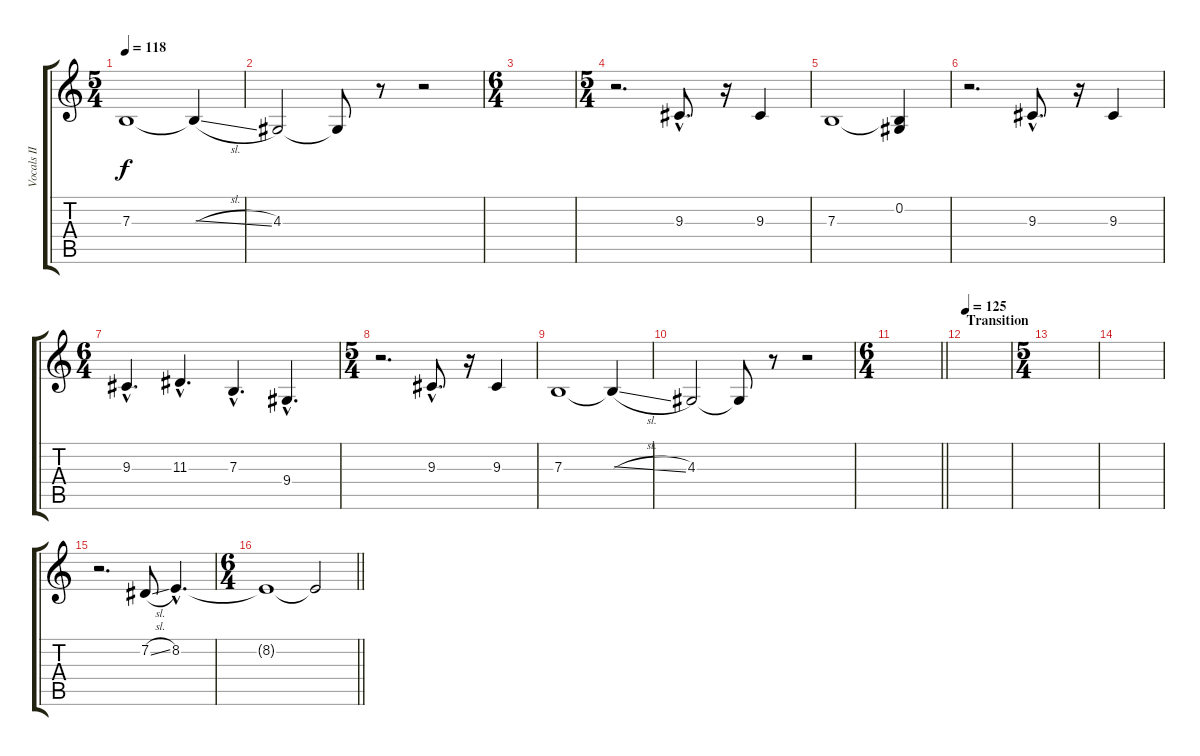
\track ("Vocals II" "Vocals II") {instrument clarinet}
\staff {score tabs}
\tuning (Db4 Ab3 E3 B2 Gb2 Db2) {hide}
\ts (5 4)
\tempo 118
\clef g2
\ks c
7.3.1{dy f} 7.3{sl t}.4 |
4.3.2 4.3{t}.8 r.8 r.2 |
\ts (6 4)
|
\ts (5 4)
r.2{d} 9.3{hac}.8{d} r.16 9.3.4 |
7.3.1 (0.2 7.3{t}).4 |
r.2{d} 9.3{hac}.8{d} r.16 9.3.4 |
\ts (6 4)
9.3{hac}.4{d} 11.3{hac}.4{d} 7.3{hac}.4{d} 9.4{hac}.4{d} |
\ts (5 4)
r.2{d} 9.3{hac}.8{d} r.16 9.3.4 |
7.3.1 7.3{sl t}.4 |
4.3.2 4.3{t}.8 r.8 r.2 |
\ts (6 4)
\barLineRight lightlight
|
\section ("" "Transition")
\tempo 125
|
\ts (5 4)
|
|
r.2{d} 7.2{sl}.8{volume 7} 8.2{hac}.4{d} |
\ts (6 4)
\barLineRight lightlight
8.2{t}.1 8.2{t}.2
